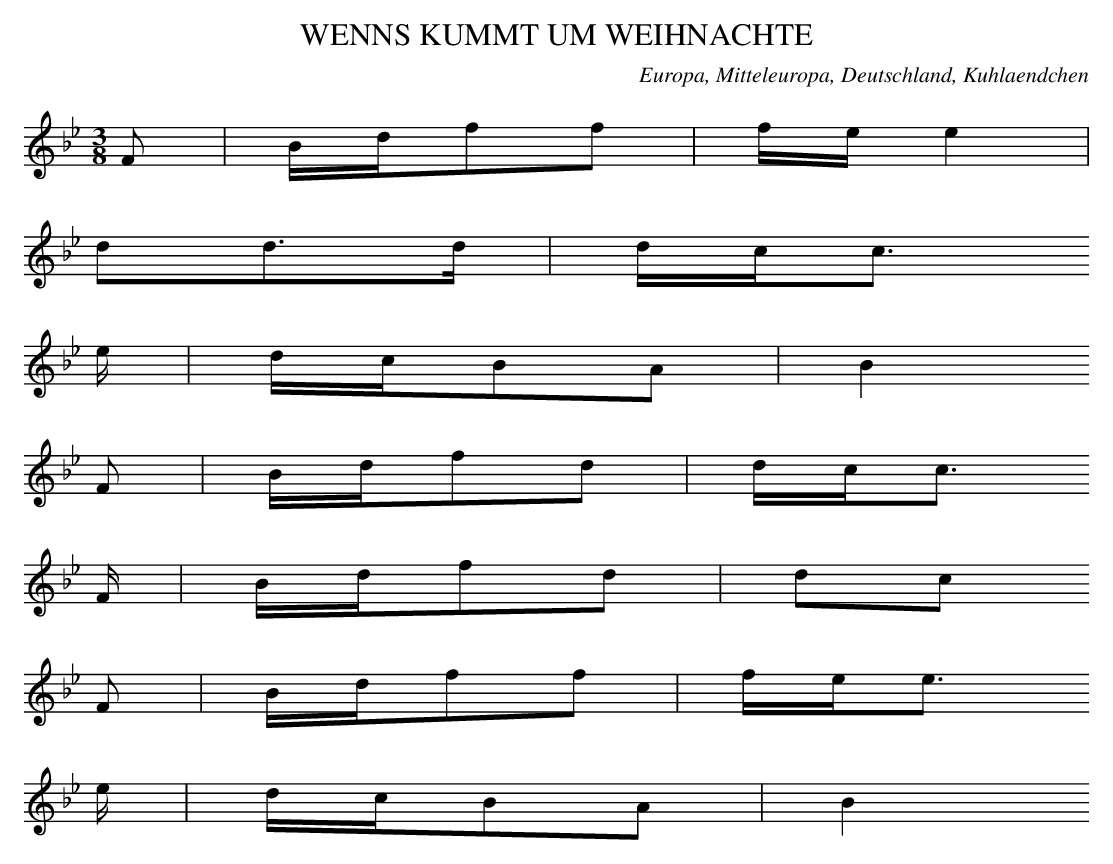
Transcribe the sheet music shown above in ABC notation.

X:1
T: WENNS KUMMT UM WEIHNACHTE
O: Europa, Mitteleuropa, Deutschland, Kuhlaendchen
M: 3/8
L: 1/16
K: Bb
F2 | Bdf2f2 | fee4 |
d2d3d | dcc3
e | dcB2A2 | B4
F2 | Bdf2d2 | dcc3
F | Bdf2d2 | d2c2
F2 | Bdf2f2 | fee3
e | dcB2A2 | B4
